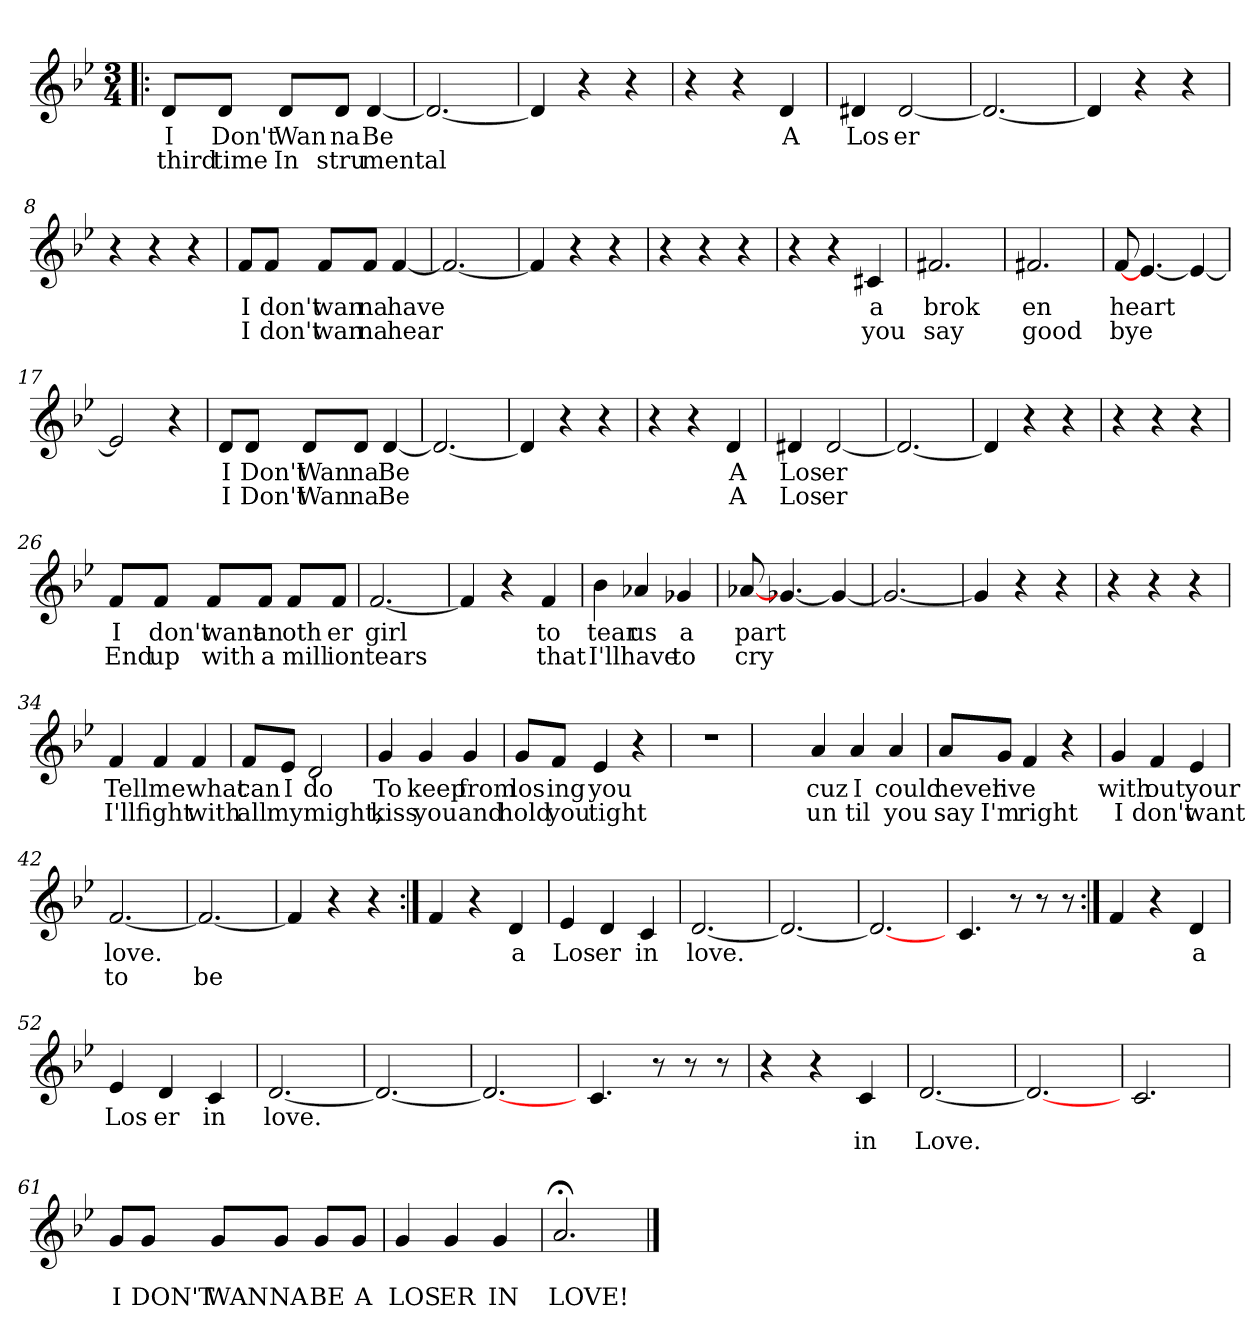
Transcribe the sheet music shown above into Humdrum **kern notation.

**kern	**text	**text
*part1	*part1	*part1
*staff1	*staff1	*staff1
*clefG2	*	*
*k[b-e-]	*	*
*B-:	*	*
*M3/4	*	*
=1!|:	=1!|:	=1!|:
8d/L	I	third
8d/J	Don't	time
8d/L	Wan	In
8d/J	na	stru
[4d/	Be	mental
=2	=2	=2
2.d/_	.	.
=3	=3	=3
4d/]	.	.
4r	.	.
4r	.	.
=4	=4	=4
4r	.	.
4r	.	.
4d/	A	.
=5	=5	=5
4d#X/	Los	.
[2d#/	er	.
=6	=6	=6
2.d#/_	.	.
=7	=7	=7
4d#/]	.	.
4r	.	.
4r	.	.
=8	=8	=8
4r	.	.
4r	.	.
4r	.	.
!!LO:LB:g=z
=9	=9	=9
8f/L	I	I
8f/J	don't	don't
8f/L	wan	wan
8f/J	na	na
[4f/	have	hear
=10	=10	=10
2.f/_	.	.
=11	=11	=11
4f/]	.	.
4r	.	.
4r	.	.
=12	=12	=12
4r	.	.
4r	.	.
4r	.	.
=13	=13	=13
4r	.	.
4r	.	.
4c#X/	a	you
=14	=14	=14
2.f#X/	brok	say
=15	=15	=15
2.f#X/	en	good
=16	=16	=16
[8f/	heart	bye
[4.e-/	.	.
4e-/_	.	.
=17	=17	=17
2e-/]	.	.
4r	.	.
!!LO:LB:g=z
=18	=18	=18
8d/L	I	I
8d/J	Don't	Don't
8d/L	Wan	Wan
8d/J	na	na
[4d/	Be	Be
=19	=19	=19
2.d/_	.	.
=20	=20	=20
4d/]	.	.
4r	.	.
4r	.	.
=21	=21	=21
4r	.	.
4r	.	.
4d/	A	A
=22	=22	=22
4d#X/	Los	Los
[2d#/	er	er
=23	=23	=23
2.d#/_	.	.
=24	=24	=24
4d#/]	.	.
4r	.	.
4r	.	.
=25	=25	=25
4r	.	.
4r	.	.
4r	.	.
!!LO:LB:g=z
=26	=26	=26
8f/L	I	End
8f/J	don't	up
8f/L	want	with
8f/J	an	a
8f/L	oth	mill
8f/J	er	ion
=27	=27	=27
[2.f/	girl	tears
=28	=28	=28
4f/]	.	.
4r	.	.
4f/	to	that
=29	=29	=29
4b-\	tear	I'll
4a-X/	us	have
4g-X/	a	to
=30	=30	=30
[8a-X/	part	cry
[4.g-X/	.	.
4g-/_	.	.
=31	=31	=31
2.g-/_	.	.
=32	=32	=32
4g-/]	.	.
4r	.	.
4r	.	.
=33	=33	=33
4r	.	.
4r	.	.
4r	.	.
!!LO:LB:g=z
=34	=34	=34
4f/	Tell	I'll
4f/	me	fight
4f/	what	with
=35	=35	=35
8f/L	can	all
8e-/J	I	my
2d/	do	might,
=36	=36	=36
4g/	To	kiss
4g/	keep	you
4g/	from	and
=37	=37	=37
8g/L	los	hold
8f/J	ing	you
4e-/	you	tight
4r	.	.
=38	=38	=38
2.r	.	.
!!LO:LB:g=z
=39	=39	=39
4a/	cuz	un
4a/	I	til
4a/	could	you
=40	=40	=40
8a/L	never	say
8g/J	live	I'm
4f/	.	right
4r	.	.
=41	=41	=41
4g/	with	I
4f/	out	don't
4e-/	your	want
=42	=42	=42
[2.f/	love.	to
=43	=43	=43
2.f/_	.	be
=44	=44	=44
4f/]	.	.
4r	.	.
4r	.	.
!!LO:LB:g=z
=45:|!	=45:|!	=45:|!
4f/	.	.
4r	.	.
4d/	a	.
=46	=46	=46
4e-/	Los	.
4d/	er	.
4c/	in	.
=47	=47	=47
[2.d/	love.	.
=48	=48	=48
2.d/_	.	.
=49	=49	=49
2.d/_	.	.
=50	=50	=50
4.c/	.	.
8r	.	.
8r	.	.
8r	.	.
!!LO:LB:g=z
=51:|!	=51:|!	=51:|!
4f/	.	.
4r	.	.
4d/	a	.
=52	=52	=52
4e-/	Los	.
4d/	er	.
4c/	in	.
=53	=53	=53
[2.d/	love.	.
=54	=54	=54
2.d/_	.	.
=55	=55	=55
2.d/_	.	.
=56	=56	=56
4.c/	.	.
8r	.	.
8r	.	.
8r	.	.
!!LO:LB:g=z
=57	=57	=57
4r	.	.
4r	.	.
4c/	.	in
=58	=58	=58
[2.d/	.	Love.
=59	=59	=59
2.d/_	.	.
=60	=60	=60
2.cZ/	.	.
=61	=61	=61
8g/L	.	I
8g/J	.	DON'T
8g/L	.	WAN
8g/J	.	NA
8g/L	.	BE
8g/J	.	A
=62	=62	=62
4g/	.	LOS
4g/	.	ER
4g/	.	IN
=63	=63	=63
2.a;/	.	LOVE!
==	==	==
*-	*-	*-
